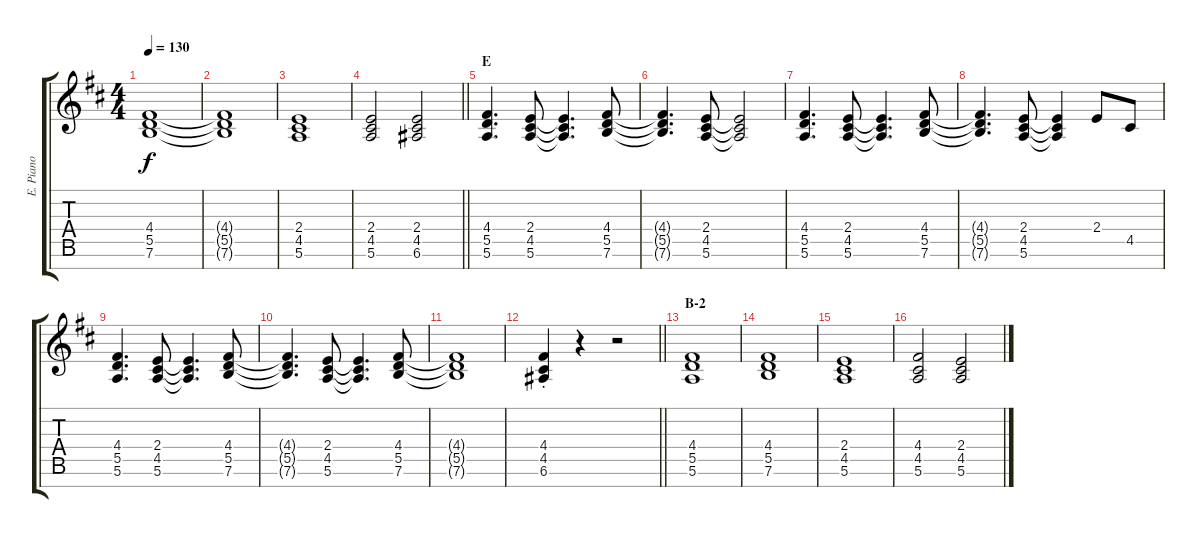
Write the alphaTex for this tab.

\track ("E. Piano" "E. Piano") {instrument electricpiano1}
\staff {score tabs}
\tuning (E5 B4 G4 D4 A3 E3 B2) {hide}
\ts (4 4)
\tempo 130
\clef g2
\ks d
(4.4 5.5 7.6).1{dy f} |
(4.4{t} 5.5{t} 7.6{t}).1 |
(2.4 4.5 5.6).1 |
\barLineRight lightlight
(2.4 4.5 5.6).2 (2.4 4.5 6.6).2 |
\section ("" "E")
(4.4 5.5 5.6).4{d} (2.4 4.5 5.6).8 (2.4{t} 4.5{t} 5.6{t}).4{d} (4.4 5.5 7.6).8 |
(4.4{t} 5.5{t} 7.6{t}).4{d} (2.4 4.5 5.6).8 (2.4{t} 4.5{t} 5.6{t}).2 |
(4.4 5.5 5.6).4{d} (2.4 4.5 5.6).8 (2.4{t} 4.5{t} 5.6{t}).4{d} (4.4 5.5 7.6).8 |
(4.4{t} 5.5{t} 7.6{t}).4{d} (2.4 4.5 5.6).8 (2.4{t} 4.5{t} 5.6{t}).4 2.4.8 4.5.8 |
(4.4 5.5 5.6).4{d} (2.4 4.5 5.6).8 (2.4{t} 4.5{t} 5.6{t}).4{d} (4.4 5.5 7.6).8 |
(4.4{t} 5.5{t} 7.6{t}).4{d} (2.4 4.5 5.6).8 (2.4{t} 4.5{t} 5.6{t}).4{d} (4.4 5.5 7.6).8 |
(4.4{t} 5.5{t} 7.6{t}).1 |
\barLineRight lightlight
(4.4{st} 4.5{st} 6.6{st}).4 r.4 r.2 |
\section ("" "B-2")
(4.4 5.5 5.6).1 |
(4.4 5.5 7.6).1 |
(2.4 4.5 5.6).1 |
(4.4 4.5 5.6).2 (2.4 4.5 5.6).2
